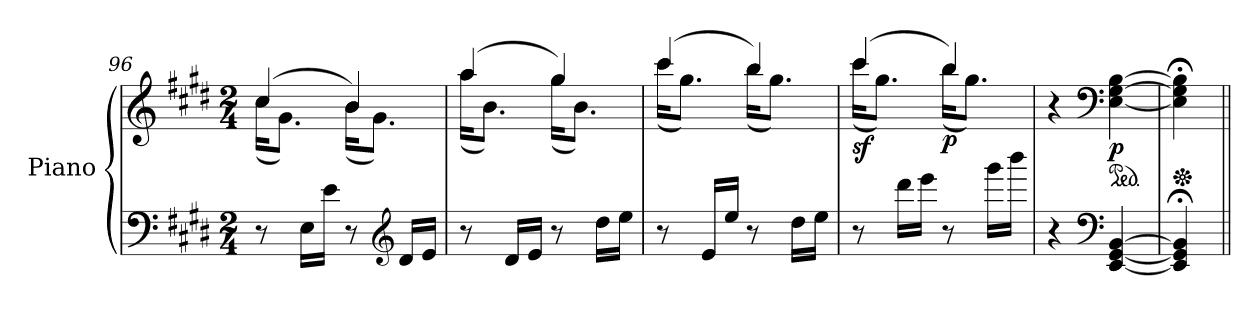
**kern	**kern	**dynam
*part1	*part1	*part1
*staff2	*staff1	*staff1/2
*I"Piano	*	*
*I'Pno.	*	*
!!LO:LB:g=z
*clefF4	*clefG2	*
*k[f#c#g#d#]	*k[f#c#g#d#]	*
*M2/4	*M2/4	*
=96	=96	=96
*	*^	*
8r	(4cc#/	(16cc#\KL	.
.	.	8.g#\J)	.
16E\LL	.	.	.
16e\JJ	.	.	.
8r	4b/)	(16b\KL	.
.	.	8.g#\J)	.
*clefG2	*	*	*
16d#/LL	.	.	.
16e/JJ	.	.	.
=97	=97	=97	=97
8r	(4aa/	(16aa\KL	.
.	.	8.b\J)	.
16d#/LL	.	.	.
16e/JJ	.	.	.
8r	4gg#/)	(16gg#\KL	.
.	.	8.b\J)	.
16dd#\LL	.	.	.
16ee\JJ	.	.	.
=98	=98	=98	=98
8r	(4ccc#/	(16ccc#\KL	.
.	.	8.gg#\J)	.
16e/LL	.	.	.
16ee/JJ	.	.	.
8r	4bb/)	(16bb\KL	.
.	.	8.gg#\J)	.
16dd#\LL	.	.	.
16ee\JJ	.	.	.
=99	=99	=99	=99
!	!	!	!LO:DY:b
8r	(4ccc#/	(16ccc#\KL	sf
.	.	8.gg#\J)	.
16ddd#\LL	.	.	.
16eee\JJ	.	.	.
!	!	!	!LO:DY:b
8r	4bb/)	(16bb\KL	p
.	.	8.gg#\J)	.
16ggg#\LL	.	.	.
16bbb\JJ	.	.	.
*	*v	*v	*
=100	=100	=100
*	*MM72	*
4r	4r	.
*clefF4	*clefF4	*
*	*ped	*
!	!	!LO:DY:b
[4EE/ [4GG#/ [4BB/	[4E\ [4G#\ [4B\	p
=101	=101	=101
*	*Xped	*
*	*MM72	*
4EE/];< 4GG#/];< 4BB/];<	4E\];< 4G#\];< 4B\];<	.
=||	=||	=||
*-	*-	*-
